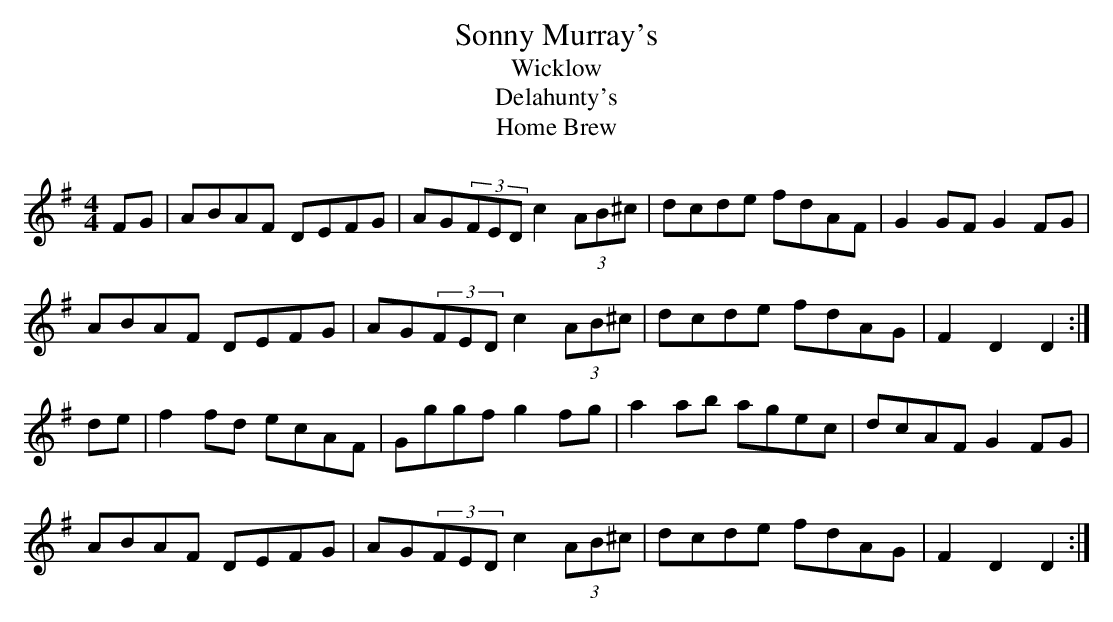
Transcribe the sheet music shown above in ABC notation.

X:1
T: Sonny Murray's
T: Wicklow
T: Delahunty's
T: Home Brew
M: 4/4
L: 1/8
K: Dmix
FG|ABAF DEFG|AG(3FED c2(3AB^c|dcde fdAF|G2GF G2FG|
ABAF DEFG|AG(3FED c2(3AB^c|dcde fdAG|F2 D2 D2 :|
de|f2fd ecAF|Gggf g2fg|a2ab agec|dcAF G2FG|
ABAF DEFG|AG(3FED c2(3AB^c|dcde fdAG|F2 D2 D2 :|
